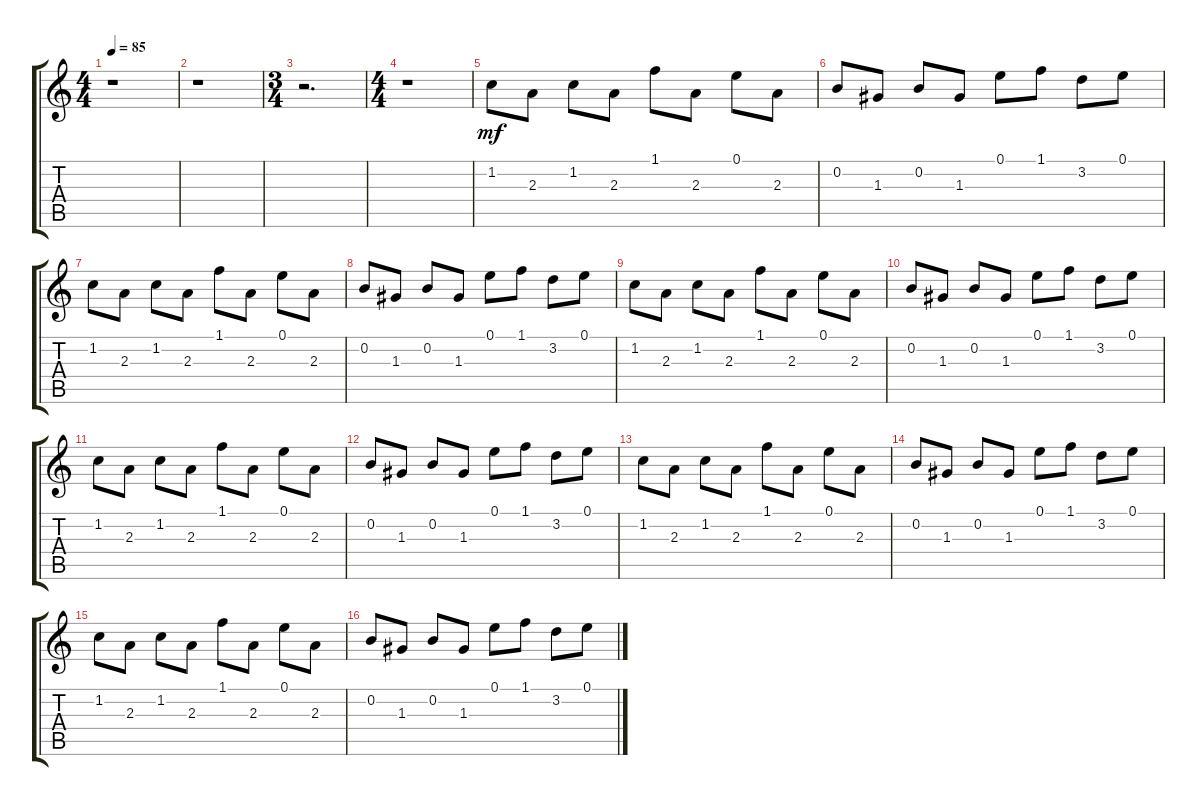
\track "" {instrument electricguitarclean}
\staff {score tabs}
\tuning (E4 B3 G3 D3 A2 E2) {hide}
\ts (4 4)
\tempo 85
\clef g2
\ks c
r.1{dy mf} |
r.1 |
\ts (3 4)
r.2{d} |
\ts (4 4)
r.1 |
1.2.8 2.3.8 1.2.8 2.3.8 1.1.8 2.3.8 0.1.8 2.3.8 |
0.2.8 1.3.8 0.2.8 1.3.8 0.1.8 1.1.8 3.2.8 0.1.8 |
1.2.8 2.3.8 1.2.8 2.3.8 1.1.8 2.3.8 0.1.8 2.3.8 |
0.2.8 1.3.8 0.2.8 1.3.8 0.1.8 1.1.8 3.2.8 0.1.8 |
1.2.8 2.3.8 1.2.8 2.3.8 1.1.8 2.3.8 0.1.8 2.3.8 |
0.2.8 1.3.8 0.2.8 1.3.8 0.1.8 1.1.8 3.2.8 0.1.8 |
1.2.8 2.3.8 1.2.8 2.3.8 1.1.8 2.3.8 0.1.8 2.3.8 |
0.2.8 1.3.8 0.2.8 1.3.8 0.1.8 1.1.8 3.2.8 0.1.8 |
1.2.8 2.3.8 1.2.8 2.3.8 1.1.8 2.3.8 0.1.8 2.3.8 |
0.2.8 1.3.8 0.2.8 1.3.8 0.1.8 1.1.8 3.2.8 0.1.8 |
1.2.8 2.3.8 1.2.8 2.3.8 1.1.8 2.3.8 0.1.8 2.3.8 |
0.2.8 1.3.8 0.2.8 1.3.8 0.1.8 1.1.8 3.2.8 0.1.8
